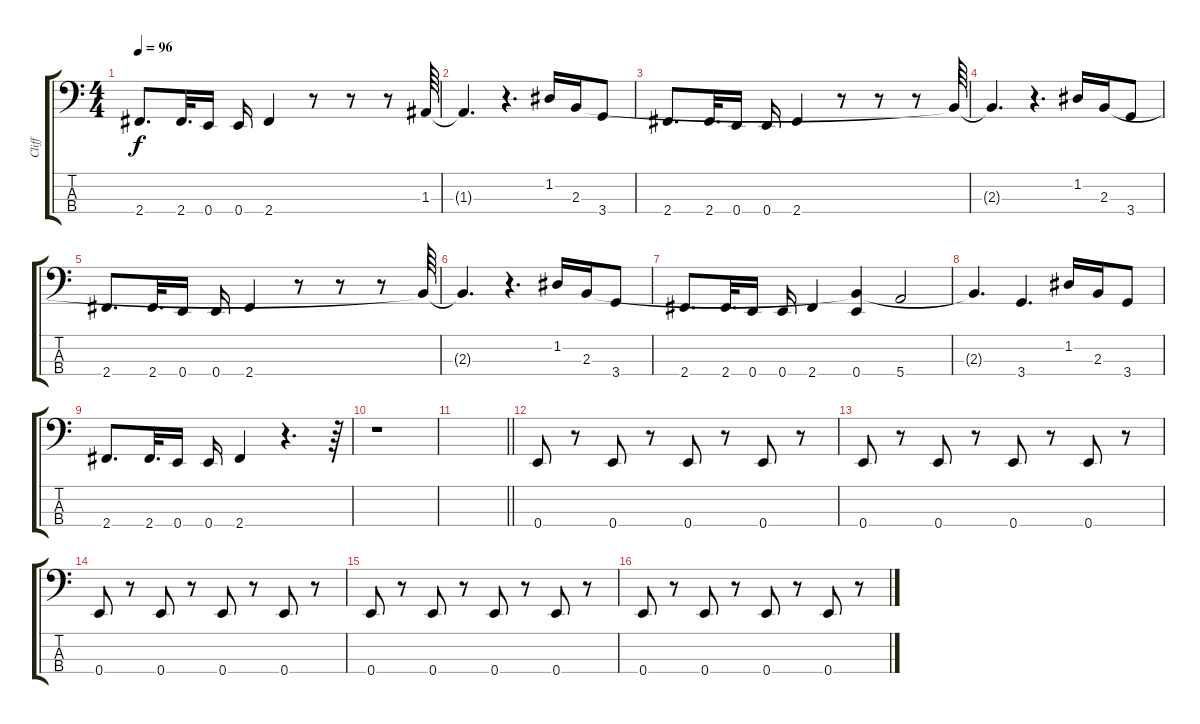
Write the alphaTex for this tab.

\track ("Cliff" "Cliff") {instrument electricbassfinger}
\staff {score tabs}
\tuning (G2 D2 A1 E1) {hide}
\ts (4 4)
\tempo 96
\clef f4
\ks c
2.4.8{d dy f} 2.4.32{d} 0.4.16 0.4.16 2.4.4 r.8 r.8 r.8 1.3{t}.64 |
1.3{t}.4{d} r.4{d} 1.2.16 2.3.16 3.4.8 |
2.4.8{d} 2.4.32{d} 0.4.16 0.4.16 2.4.4 r.8 r.8 r.8 2.3{t}.64 |
2.3{t}.4{d} r.4{d} 1.2.16 2.3.16 3.4.8 |
2.4.8{d} 2.4.32{d} 0.4.16 0.4.16 2.4.4 r.8 r.8 r.8 2.3{t}.64 |
2.3{t}.4{d} r.4{d} 1.2.16 2.3.16 3.4.8 |
2.4.8{d} 2.4.32{d} 0.4.16 0.4.16 2.4.4 (2.3{t} 0.4).4 5.4.2 |
2.3{t}.4{d} 3.4.4{d} 1.2.16 2.3.16 3.4.8 |
2.4.8{d} 2.4.32{d} 0.4.16 0.4.16 2.4.4 r.4{d} r.64 |
r.1 |
\barLineRight lightlight
|
0.4.8 r.8 0.4.8 r.8 0.4.8 r.8 0.4.8 r.8 |
0.4.8 r.8 0.4.8 r.8 0.4.8 r.8 0.4.8 r.8 |
0.4.8 r.8 0.4.8 r.8 0.4.8 r.8 0.4.8 r.8 |
0.4.8 r.8 0.4.8 r.8 0.4.8 r.8 0.4.8 r.8 |
0.4.8 r.8 0.4.8 r.8 0.4.8 r.8 0.4.8 r.8
